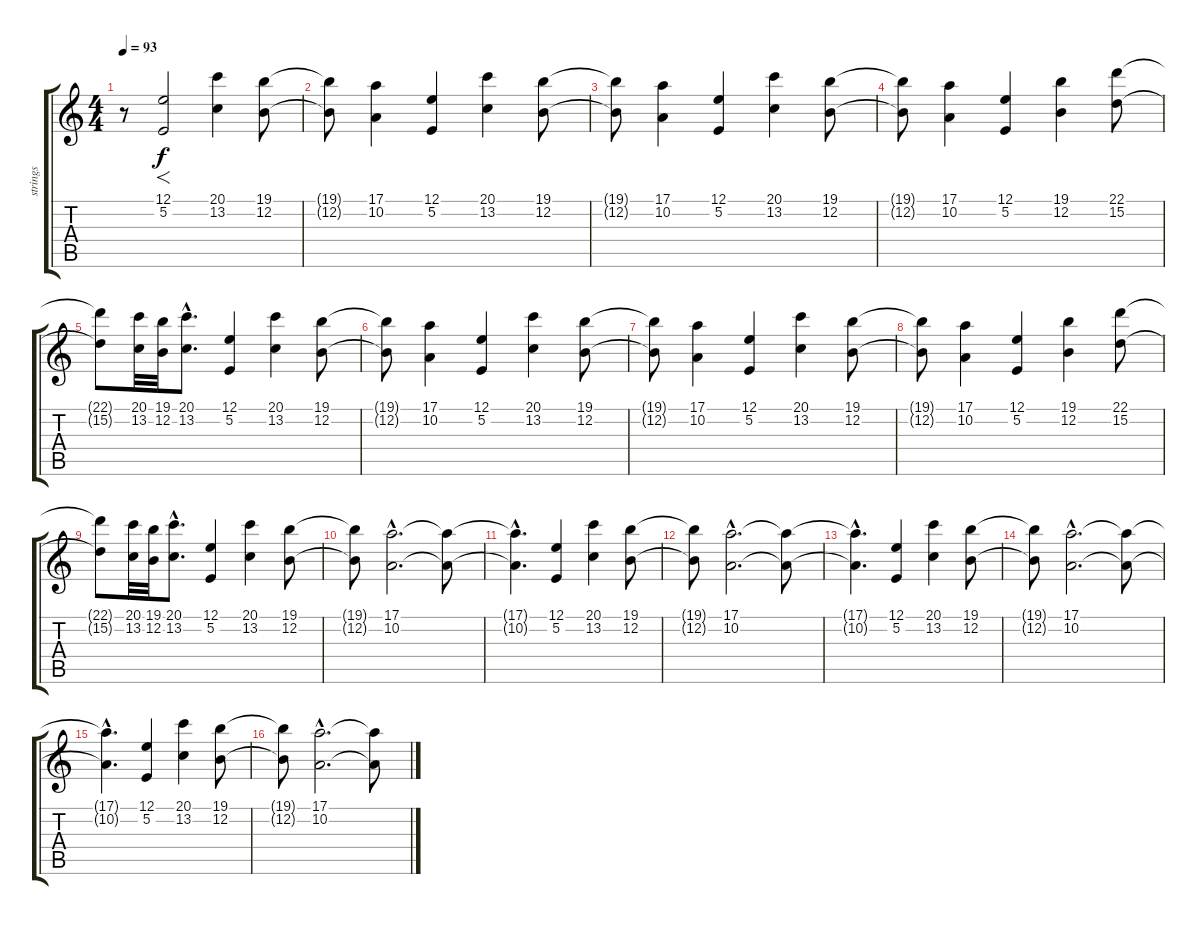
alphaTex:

\track ("strings" "strings") {instrument stringensemble1}
\staff {score tabs}
\tuning (E4 B3 G3 D3 A2 E2) {hide}
\ts (4 4)
\tempo 93
\clef g2
\ks c
r.8{dy f} (12.1 5.2).2{f} (20.1 13.2).4 (19.1 12.2).8 |
(19.1{t} 12.2{t}).8 (17.1 10.2).4 (12.1 5.2).4 (20.1 13.2).4 (19.1 12.2).8 |
(19.1{t} 12.2{t}).8 (17.1 10.2).4 (12.1 5.2).4 (20.1 13.2).4 (19.1 12.2).8 |
(19.1{t} 12.2{t}).8 (17.1 10.2).4 (12.1 5.2).4 (19.1 12.2).4 (22.1 15.2).8 |
(22.1{t} 15.2{t}).8 (20.1 13.2).32 (19.1 12.2).32 (20.1{hac} 13.2{hac}).8{d} (12.1 5.2).4 (20.1 13.2).4 (19.1 12.2).8 |
(19.1{t} 12.2{t}).8 (17.1 10.2).4 (12.1 5.2).4 (20.1 13.2).4 (19.1 12.2).8 |
(19.1{t} 12.2{t}).8 (17.1 10.2).4 (12.1 5.2).4 (20.1 13.2).4 (19.1 12.2).8 |
(19.1{t} 12.2{t}).8 (17.1 10.2).4 (12.1 5.2).4 (19.1 12.2).4 (22.1 15.2).8 |
(22.1{t} 15.2{t}).8 (20.1 13.2).32 (19.1 12.2).32 (20.1{hac} 13.2{hac}).8{d} (12.1 5.2).4 (20.1 13.2).4 (19.1 12.2).8 |
(19.1{t} 12.2{t}).8 (17.1{hac} 10.2{hac}).2{d} (17.1{t} 10.2{t}).8 |
(17.1{hac t} 10.2{hac t}).4{d} (12.1 5.2).4 (20.1 13.2).4 (19.1 12.2).8 |
(19.1{t} 12.2{t}).8 (17.1{hac} 10.2{hac}).2{d} (17.1{t} 10.2{t}).8 |
(17.1{hac t} 10.2{hac t}).4{d} (12.1 5.2).4 (20.1 13.2).4 (19.1 12.2).8 |
(19.1{t} 12.2{t}).8 (17.1{hac} 10.2{hac}).2{d} (17.1{t} 10.2{t}).8 |
(17.1{hac t} 10.2{hac t}).4{d} (12.1 5.2).4 (20.1 13.2).4 (19.1 12.2).8 |
(19.1{t} 12.2{t}).8 (17.1{hac} 10.2{hac}).2{d} (17.1{t} 10.2{t}).8
